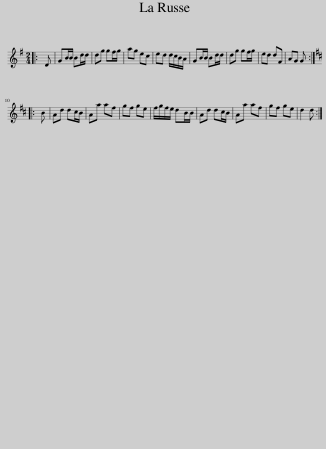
X:1
L:1/8
M:2/4
I:linebreak $
K:G
V:1 treble
V:1
|: D | GB/B/ Bd/d/ | dg gf/g/ | ag ec | ed d/c/B/A/ | %5
 GB/B/ Bd/d/ | dg gf/g/ | ed dF | AG G ::$[K:D] B | %10
 Ad dc/B/ | Aa af | gf ge | f/g/f/e/ dB/B/ | Ad dc/B/ | %15
 Aa af | gf ge | d2 d :| %18
